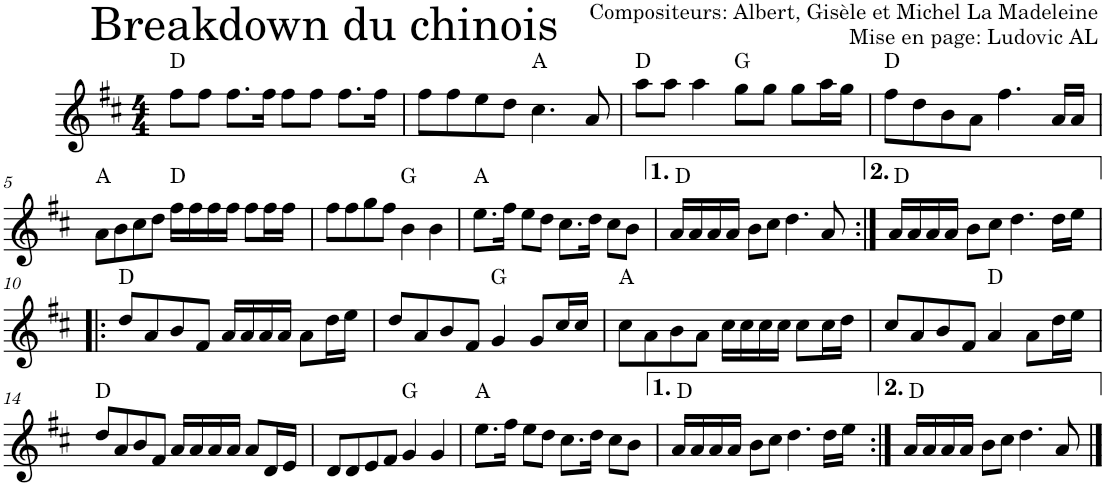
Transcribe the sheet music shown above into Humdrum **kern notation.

**kern	**harte
*part1	*part1
*staff1	*
*I"Violon	*
*I'Vln.	*
*clefG2	*
*k[f#c#]	*
*M4/4	*
=1	=1
8ff#\L	D:maj
8ff#\J	.
8.ff#\L	.
16ff#\Jk	.
8ff#\L	.
8ff#\J	.
8.ff#\L	.
16ff#\Jk	.
=2	=2
8ff#\L	.
8ff#\	.
8ee\	.
8dd\J	.
4.cc#\	A:maj
8a/	.
=3	=3
8aa\L	D:maj
8aa\J	.
4aa\	.
8gg\L	G:maj
8gg\J	.
8gg\L	.
16aa\L	.
16gg\JJ	.
=4	=4
8ff#\L	D:maj
8dd\	.
8b\	.
8a\J	.
4.ff#\	.
16a/LL	.
16a/JJ	.
!!LO:LB:g=z
=5	=5
8a\L	A:maj
8b\	.
8cc#\	.
8dd\J	.
16ff#\LL	D:maj
16ff#\	.
16ff#\	.
16ff#\JJ	.
8ff#\L	.
16ff#\L	.
16ff#\JJ	.
=6	=6
8ff#\L	.
8ff#\	.
8gg\	.
8ff#\J	.
4b\	G:maj
4b\	.
=7	=7
8.ee\L	A:maj
16ff#\Jk	.
8ee\L	.
8dd\J	.
8.cc#\L	.
16dd\Jk	.
8cc#\L	.
8b\J	.
=8	=8
16a/LL	D:maj
16a/	.
16a/	.
16a/JJ	.
8b\L	.
8cc#\J	.
4.dd\	.
8a/	.
=9:|!	=9:|!
16a/LL	D:maj
16a/	.
16a/	.
16a/JJ	.
8b\L	.
8cc#\J	.
4.dd\	.
16dd\LL	.
16ee\JJ	.
!!LO:LB:g=z
=10!|:	=10!|:
8dd/L	D:maj
8a/	.
8b/	.
8f#/J	.
16a/LL	.
16a/	.
16a/	.
16a/JJ	.
8a\L	.
16dd\L	.
16ee\JJ	.
=11	=11
8dd/L	.
8a/	.
8b/	.
8f#/J	.
4g/	G:maj
8g/L	.
16cc#/L	.
16cc#/JJ	.
=12	=12
8cc#\L	A:maj
8a\	.
8b\	.
8a\J	.
16cc#\LL	.
16cc#\	.
16cc#\	.
16cc#\JJ	.
8cc#\L	.
16cc#\L	.
16dd\JJ	.
=13	=13
8cc#/L	.
8a/	.
8b/	.
8f#/J	.
4a/	D:maj
8a\L	.
16dd\L	.
16ee\JJ	.
!!LO:LB:g=z
=14	=14
8dd/L	D:maj
8a/	.
8b/	.
8f#/J	.
16a/LL	.
16a/	.
16a/	.
16a/JJ	.
8a/L	.
16d/L	.
16e/JJ	.
=15	=15
8d/L	.
8d/	.
8e/	.
8f#/J	.
4g/	G:maj
4g/	.
=16	=16
8.ee\L	A:maj
16ff#\Jk	.
8ee\L	.
8dd\J	.
8.cc#\L	.
16dd\Jk	.
8cc#\L	.
8b\J	.
=17	=17
16a/LL	D:maj
16a/	.
16a/	.
16a/JJ	.
8b\L	.
8cc#\J	.
4.dd\	.
16dd\LL	.
16ee\JJ	.
=18:|!	=18:|!
16a/LL	D:maj
16a/	.
16a/	.
16a/JJ	.
8b\L	.
8cc#\J	.
4.dd\	.
8a/	.
==	==
*-	*-
